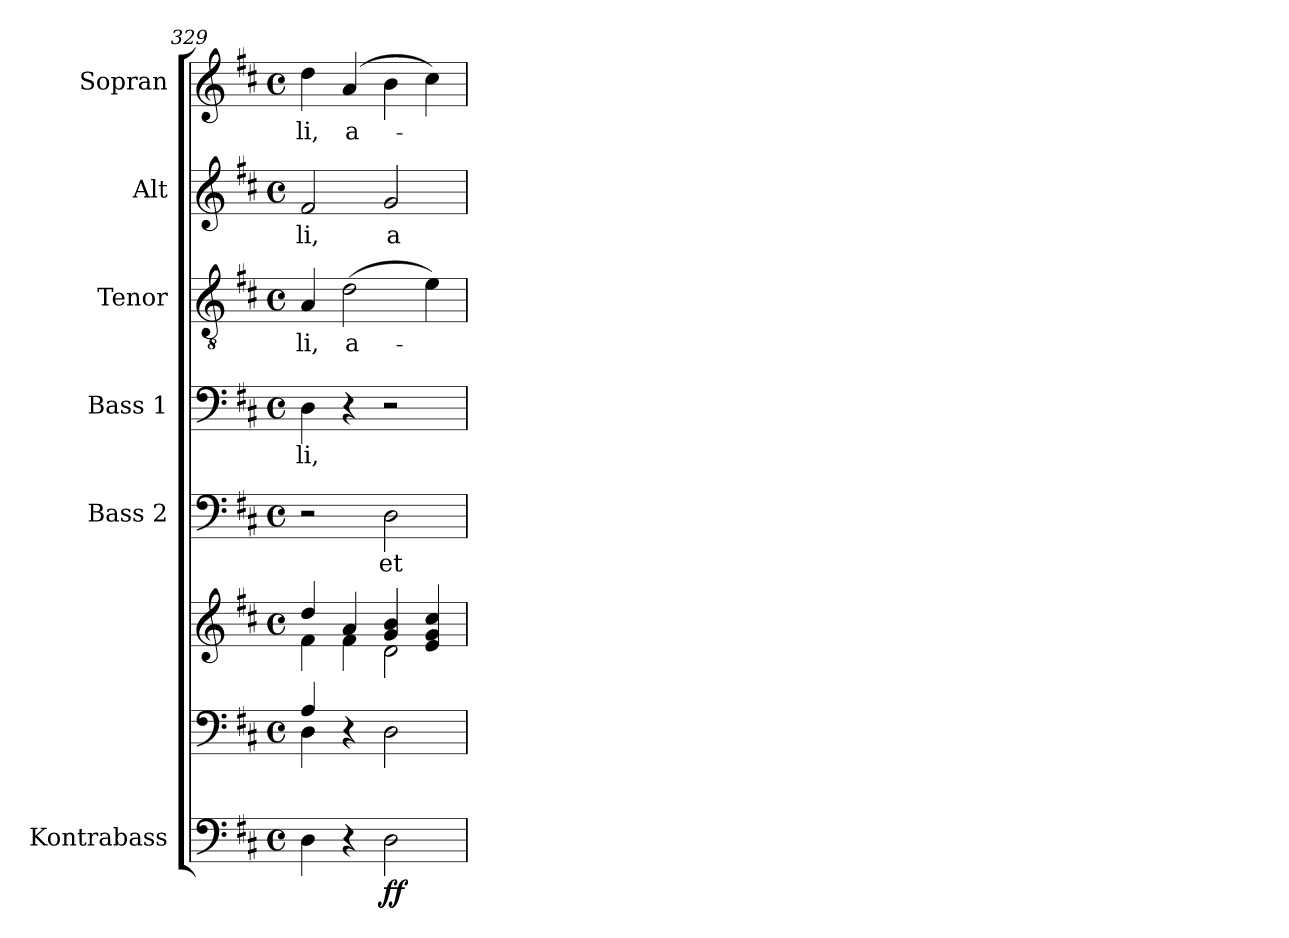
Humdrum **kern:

**kern	**dynam	**kern	**kern	**kern	**text	**kern	**text	**kern	**text	**kern	**text	**kern	**text
*part7	*part7	*part6	*part6	*part5	*part5	*part4	*part4	*part3	*part3	*part2	*part2	*part1	*part1
*staff8	*staff8	*staff7	*staff6	*staff5	*staff5	*staff4	*staff4	*staff3	*staff3	*staff2	*staff2	*staff1	*staff1
*I"Kontrabass	*	*	*	*I"Bass 2	*	*I"Bass 1	*	*I"Tenor	*	*I"Alt	*	*I"Sopran	*
*I'Kb.	*	*	*	*I'B. 2	*	*I'B. 1	*	*I'T.	*	*I'A.	*	*I'S.	*
*clefF4	*	*clefF4	*clefG2	*clefF4	*	*clefF4	*	*clefGv2	*	*clefG2	*	*clefG2	*
*ITrd7c12	*	*	*	*	*	*	*	*	*	*	*	*	*
*k[f#c#]	*	*k[f#c#]	*k[f#c#]	*k[f#c#]	*	*k[f#c#]	*	*k[f#c#]	*	*k[f#c#]	*	*k[f#c#]	*
*D:	*	*D:	*D:	*D:	*	*D:	*	*D:	*	*D:	*	*D:	*
*M4/4	*	*M4/4	*M4/4	*M4/4	*	*M4/4	*	*M4/4	*	*M4/4	*	*M4/4	*
*met(c)	*	*met(c)	*met(c)	*met(c)	*	*met(c)	*	*met(c)	*	*met(c)	*	*met(c)	*
=329	=329	=329	=329	=329	=329	=329	=329	=329	=329	=329	=329	=329	=329
*	*	*^	*^	*	*	*	*	*	*	*	*	*	*
!	!	!	!	!	!	!	!	!	!LO:LY:b	!	!LO:LY:b	!	!LO:LY:b	!	!LO:LY:b
4DD\	.	4A/	4D\	4dd/	4f#\	2r	.	4D\	-li,	4A/	-li,	2f#/	-li,	4dd\	-li,
!	!	!	!	!	!	!	!	!	!	!	!LO:LY:b	!	!	!	!LO:LY:b
4r	.	2.ryy	4r	4a/	4f#\	.	.	4r	.	(>2d\	a-	.	.	(4a/	a-
!	!LO:DY:b	!	!	!	!	!	!LO:LY:b	!	!	!	!	!	!LO:LY:b	!	!
2DD\	ff	.	2D\	4g/ 4b/	2d\	2D\	et	2r	.	.	.	2g/	a-	4b\	.
.	.	.	.	4e/ 4g/ 4cc#/	.	.	.	.	.	4e\)	.	.	.	4cc#\)	.
*	*	*v	*v	*	*	*	*	*	*	*	*	*	*	*	*
*	*	*	*v	*v	*	*	*	*	*	*	*	*	*	*
=	=	=	=	=	=	=	=	=	=	=	=	=	=
*-	*-	*-	*-	*-	*-	*-	*-	*-	*-	*-	*-	*-	*-
